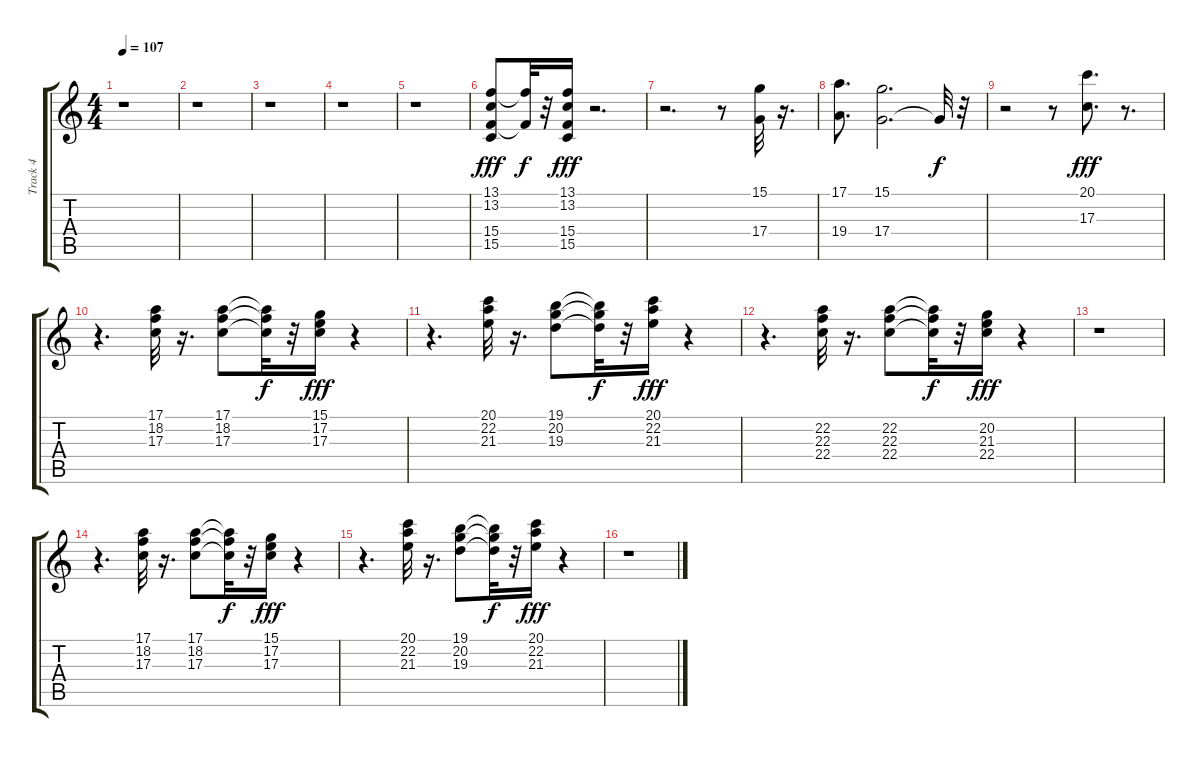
\track ("Track 4" "Track 4") {instrument acousticgrandpiano}
\staff {score tabs}
\tuning (E4 B3 G3 D3 A2 E2) {hide}
\ts (4 4)
\tempo 107
\clef g2
\ks c
r.1{dy fff} |
r.1 |
r.1 |
r.1 |
r.1 |
(13.1 13.2 15.4 15.5).8 (13.1{t} 15.4{t}).32{dy f} r.32 (13.1 13.2 15.4 15.5).16{dy fff} r.2{d} |
r.2{d} r.8 (15.1 17.4).32 r.16{d} |
(17.1 19.4).8{d} (15.1 17.4).2{d} 17.4{t}.32{dy f} r.32 |
r.2 r.8 (20.1 17.3).8{d dy fff} r.8{d} |
r.4{d} (17.1 18.2 17.3).32 r.16{d} (17.1 18.2 17.3).8 (17.1{t} 18.2{t} 17.3{t}).32{dy f} r.32 (15.1 17.2 17.3).16{dy fff} r.4 |
r.4{d} (20.1 22.2 21.3).32 r.16{d} (19.1 20.2 19.3).8 (19.1{t} 20.2{t} 19.3{t}).32{dy f} r.32 (20.1 22.2 21.3).16{dy fff} r.4 |
r.4{d} (22.2 22.3 22.4).32 r.16{d} (22.2 22.3 22.4).8 (22.2{t} 22.3{t} 22.4{t}).32{dy f} r.32 (20.2 21.3 22.4).16{dy fff} r.4 |
r.1 |
r.4{d} (17.1 18.2 17.3).32 r.16{d} (17.1 18.2 17.3).8 (17.1{t} 18.2{t} 17.3{t}).32{dy f} r.32 (15.1 17.2 17.3).16{dy fff} r.4 |
r.4{d} (20.1 22.2 21.3).32 r.16{d} (19.1 20.2 19.3).8 (19.1{t} 20.2{t} 19.3{t}).32{dy f} r.32 (20.1 22.2 21.3).16{dy fff} r.4 |
r.1
